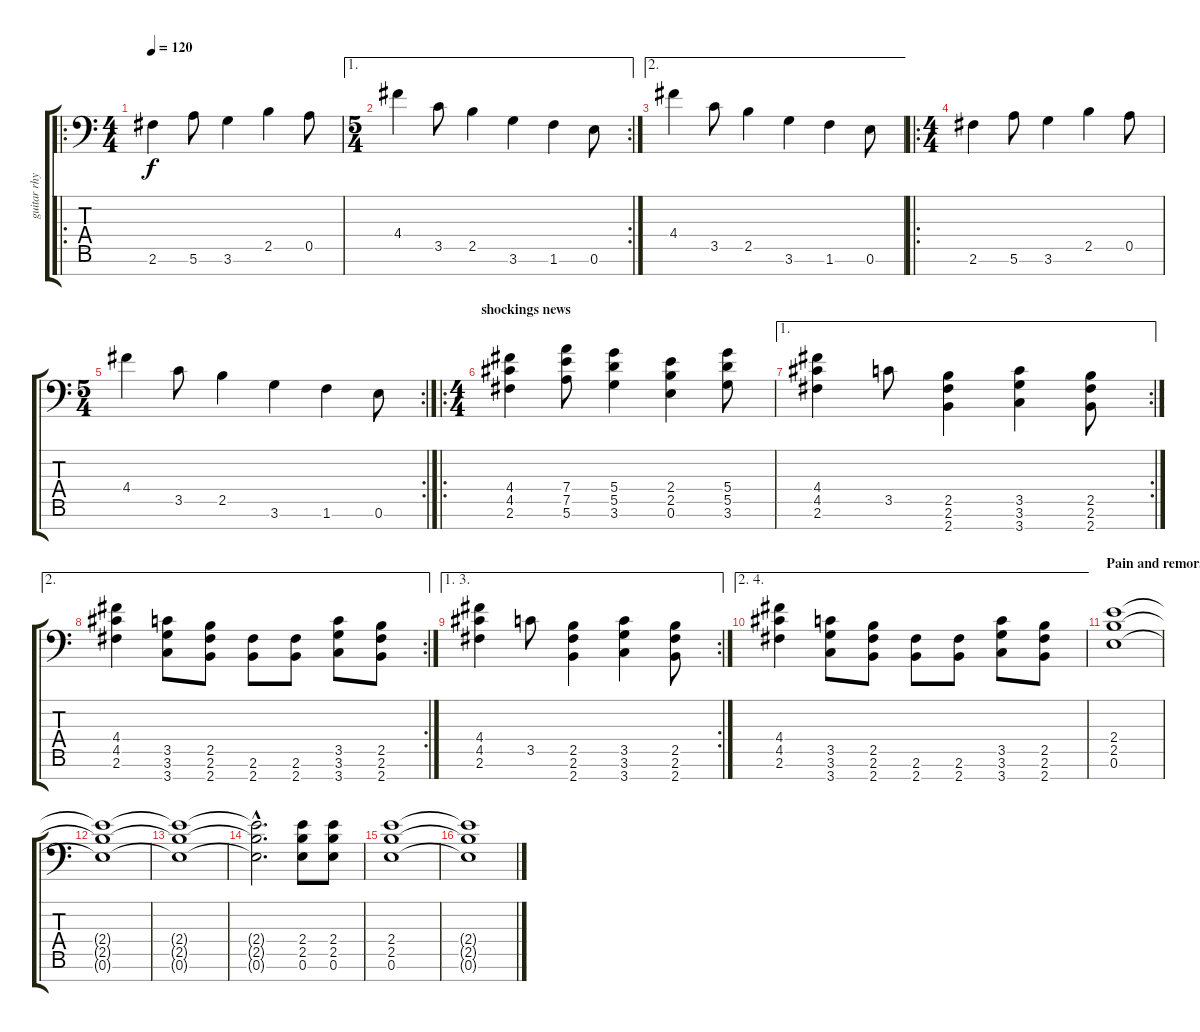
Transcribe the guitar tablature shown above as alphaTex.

\track ("guitar rhym" "guitar rhy") {instrument distortionguitar}
\staff {score tabs}
\tuning (E4 B3 G3 D3 A2 E2 A1) {hide}
\ro
\ts (4 4)
\tempo 120
\clef f4
\ks c
2.6.4{dy f} 5.6.8 3.6.4 2.5.4 0.5.8 |
\ae 1
\rc 2
\ts (5 4)
4.4.4 3.5.8 2.5.4 3.6.4 1.6.4 0.6.8 |
\ae 2
4.4.4 3.5.8 2.5.4 3.6.4 1.6.4 0.6.8 |
\ro
\ts (4 4)
2.6.4 5.6.8 3.6.4 2.5.4 0.5.8 |
\rc 2
\ts (5 4)
4.4.4 3.5.8 2.5.4 3.6.4 1.6.4 0.6.8 |
\ro
\ts (4 4)
\section ("" "shockings news")
(4.4 4.5 2.6).4 (7.4 7.5 5.6).8 (5.4 5.5 3.6).4 (2.4 2.5 0.6).4 (5.4 5.5 3.6).8 |
\ae 1
\rc 2
(4.4 4.5 2.6).4 3.5.8 (2.5 2.6 2.7).4 (3.5 3.6 3.7).4 (2.5 2.6 2.7).8 |
\ae 2
\rc 2
(4.4 4.5 2.6).4 (3.5 3.6 3.7).8 (2.5 2.6 2.7).8 (2.6 2.7).8 (2.6 2.7).8 (3.5 3.6 3.7).8 (2.5 2.6 2.7).8 |
\ae (1 3)
\rc 2
(4.4 4.5 2.6).4 3.5.8 (2.5 2.6 2.7).4 (3.5 3.6 3.7).4 (2.5 2.6 2.7).8 |
\ae (2 4)
(4.4 4.5 2.6).4 (3.5 3.6 3.7).8 (2.5 2.6 2.7).8 (2.6 2.7).8 (2.6 2.7).8 (3.5 3.6 3.7).8 (2.5 2.6 2.7).8 |
\section ("" "Pain and remorse")
(2.4 2.5 0.6).1 |
(2.4{t} 2.5{t} 0.6{t}).1 |
(2.4{t} 2.5{t} 0.6{t}).1 |
(2.4{hac t} 2.5{hac t} 0.6{hac t}).2{d} (2.4 2.5 0.6).8 (2.4 2.5 0.6).8 |
(2.4 2.5 0.6).1 |
(2.4{t} 2.5{t} 0.6{t}).1
